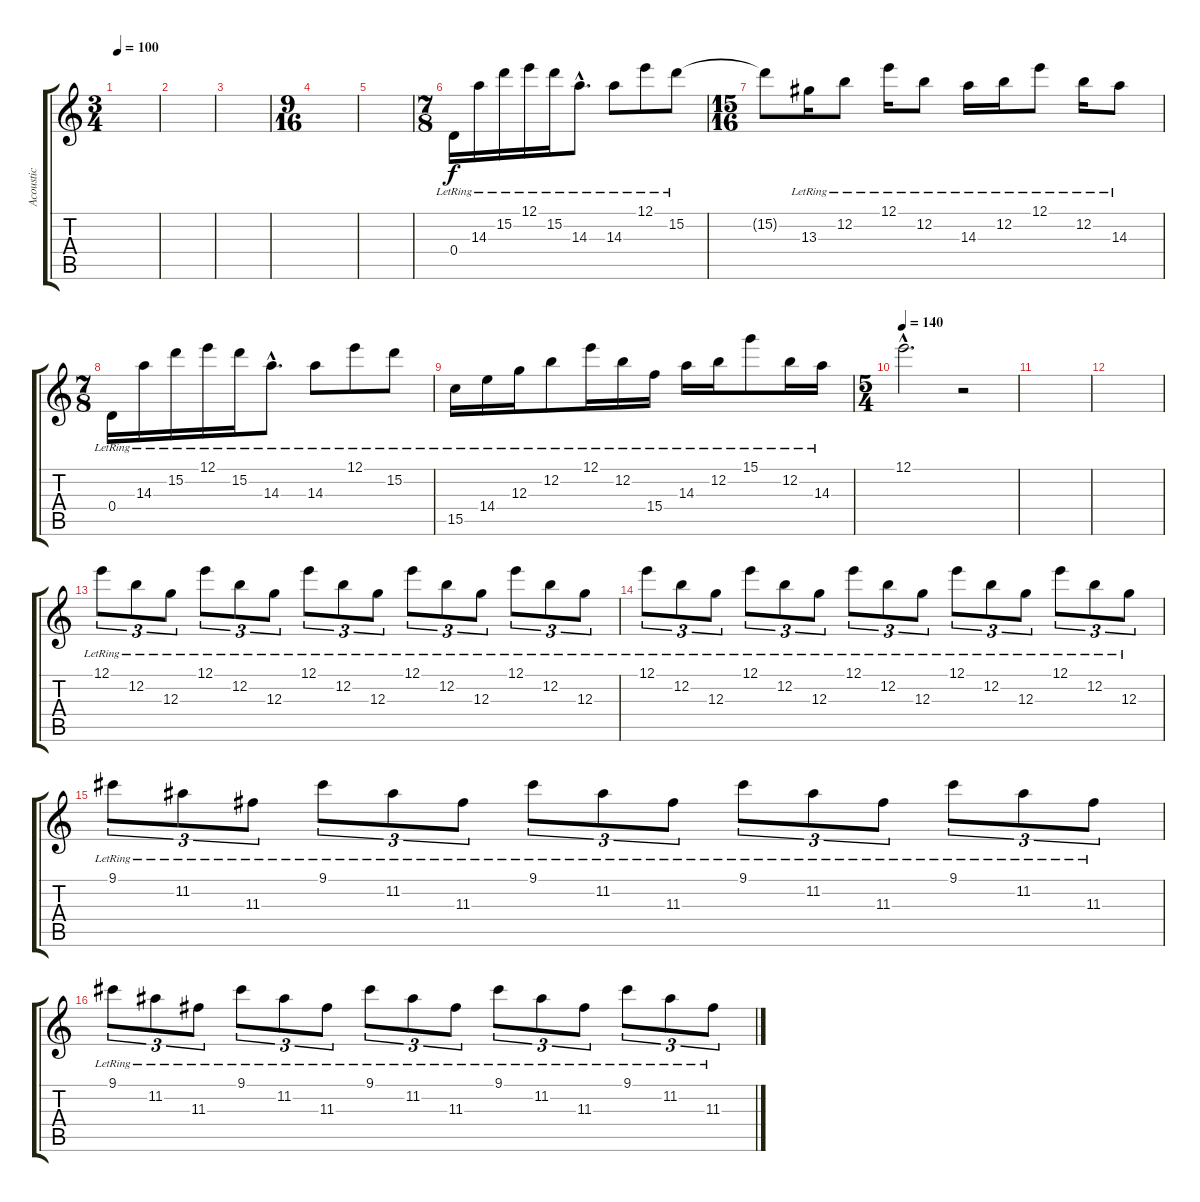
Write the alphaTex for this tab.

\track ("Acoustic" "Acoustic") {instrument acousticguitarnylon}
\staff {score tabs}
\tuning (E4 B3 G3 D3 A2 E2) {hide}
\ts (3 4)
\tempo 100
\clef g2
\ks c
|
|
|
\ts (9 16)
|
|
\ts (7 8)
0.4{lr}.16 14.3{lr}.16 15.2{lr}.16 12.1{lr}.16 15.2{lr}.16 14.3{hac lr}.8{d} 14.3{lr}.8 12.1{lr}.8 15.2{lr}.8 |
\ts (15 16)
15.2{t}.8 13.3{lr}.16 12.2{lr}.8 12.1{lr}.16 12.2{lr}.8 14.3{lr}.16 12.2{lr}.16 12.1{lr}.8 12.2{lr}.16 14.3{lr}.8 |
\ts (7 8)
0.4{lr}.16 14.3{lr}.16 15.2{lr}.16 12.1{lr}.16 15.2{lr}.16 14.3{hac lr}.8{d} 14.3{lr}.8 12.1{lr}.8 15.2{lr}.8 |
15.5{lr}.16 14.4{lr}.16 12.3{lr}.16 12.2{lr}.8 12.1{lr}.16 12.2{lr}.16 15.4{lr}.16 14.3{lr}.16 12.2{lr}.16 15.1{lr}.8 12.2{lr}.16 14.3{lr}.16 |
\ts (5 4)
\tempo 140
12.1{hac}.2{d} r.2 |
|
|
12.1{lr}.8{tu (3 2)} 12.2{lr}.8{tu (3 2)} 12.3{lr}.8{tu (3 2)} 12.1{lr}.8{tu (3 2)} 12.2{lr}.8{tu (3 2)} 12.3{lr}.8{tu (3 2)} 12.1{lr}.8{tu (3 2)} 12.2{lr}.8{tu (3 2)} 12.3{lr}.8{tu (3 2)} 12.1{lr}.8{tu (3 2)} 12.2{lr}.8{tu (3 2)} 12.3{lr}.8{tu (3 2)} 12.1{lr}.8{tu (3 2)} 12.2{lr}.8{tu (3 2)} 12.3{lr}.8{tu (3 2)} |
12.1{lr}.8{tu (3 2)} 12.2{lr}.8{tu (3 2)} 12.3{lr}.8{tu (3 2)} 12.1{lr}.8{tu (3 2)} 12.2{lr}.8{tu (3 2)} 12.3{lr}.8{tu (3 2)} 12.1{lr}.8{tu (3 2)} 12.2{lr}.8{tu (3 2)} 12.3{lr}.8{tu (3 2)} 12.1{lr}.8{tu (3 2)} 12.2{lr}.8{tu (3 2)} 12.3{lr}.8{tu (3 2)} 12.1{lr}.8{tu (3 2)} 12.2{lr}.8{tu (3 2)} 12.3{lr}.8{tu (3 2)} |
9.1{lr}.8{tu (3 2)} 11.2{lr}.8{tu (3 2)} 11.3{lr}.8{tu (3 2)} 9.1{lr}.8{tu (3 2)} 11.2{lr}.8{tu (3 2)} 11.3{lr}.8{tu (3 2)} 9.1{lr}.8{tu (3 2)} 11.2{lr}.8{tu (3 2)} 11.3{lr}.8{tu (3 2)} 9.1{lr}.8{tu (3 2)} 11.2{lr}.8{tu (3 2)} 11.3{lr}.8{tu (3 2)} 9.1{lr}.8{tu (3 2)} 11.2{lr}.8{tu (3 2)} 11.3{lr}.8{tu (3 2)} |
9.1{lr}.8{tu (3 2)} 11.2{lr}.8{tu (3 2)} 11.3{lr}.8{tu (3 2)} 9.1{lr}.8{tu (3 2)} 11.2{lr}.8{tu (3 2)} 11.3{lr}.8{tu (3 2)} 9.1{lr}.8{tu (3 2)} 11.2{lr}.8{tu (3 2)} 11.3{lr}.8{tu (3 2)} 9.1{lr}.8{tu (3 2)} 11.2{lr}.8{tu (3 2)} 11.3{lr}.8{tu (3 2)} 9.1{lr}.8{tu (3 2)} 11.2{lr}.8{tu (3 2)} 11.3{lr}.8{tu (3 2)}
